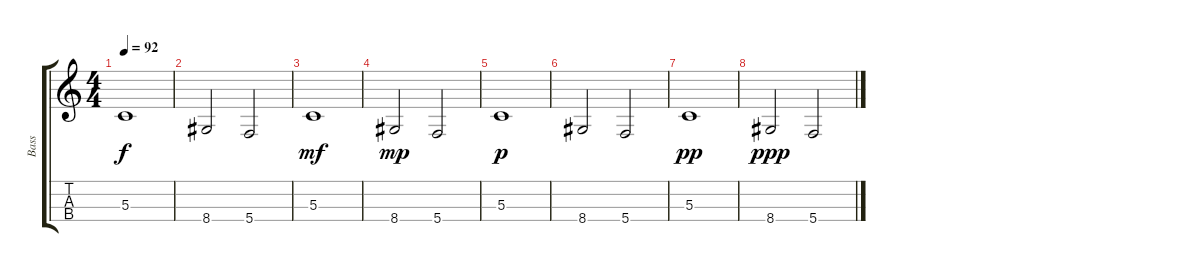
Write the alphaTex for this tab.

\track ("Bass" "Bass") {instrument electricbasspick}
\staff {score tabs}
\tuning (F3 C3 G2 C2) {hide}
\ts (4 4)
\tempo 92
\clef g2
\ks c
5.3.1{dy f} |
8.4.2 5.4.2 |
5.3.1{dy mf} |
8.4.2{dy mp} 5.4.2 |
5.3.1{dy p} |
8.4.2 5.4.2 |
5.3.1{dy pp} |
8.4.2{dy ppp} 5.4.2
